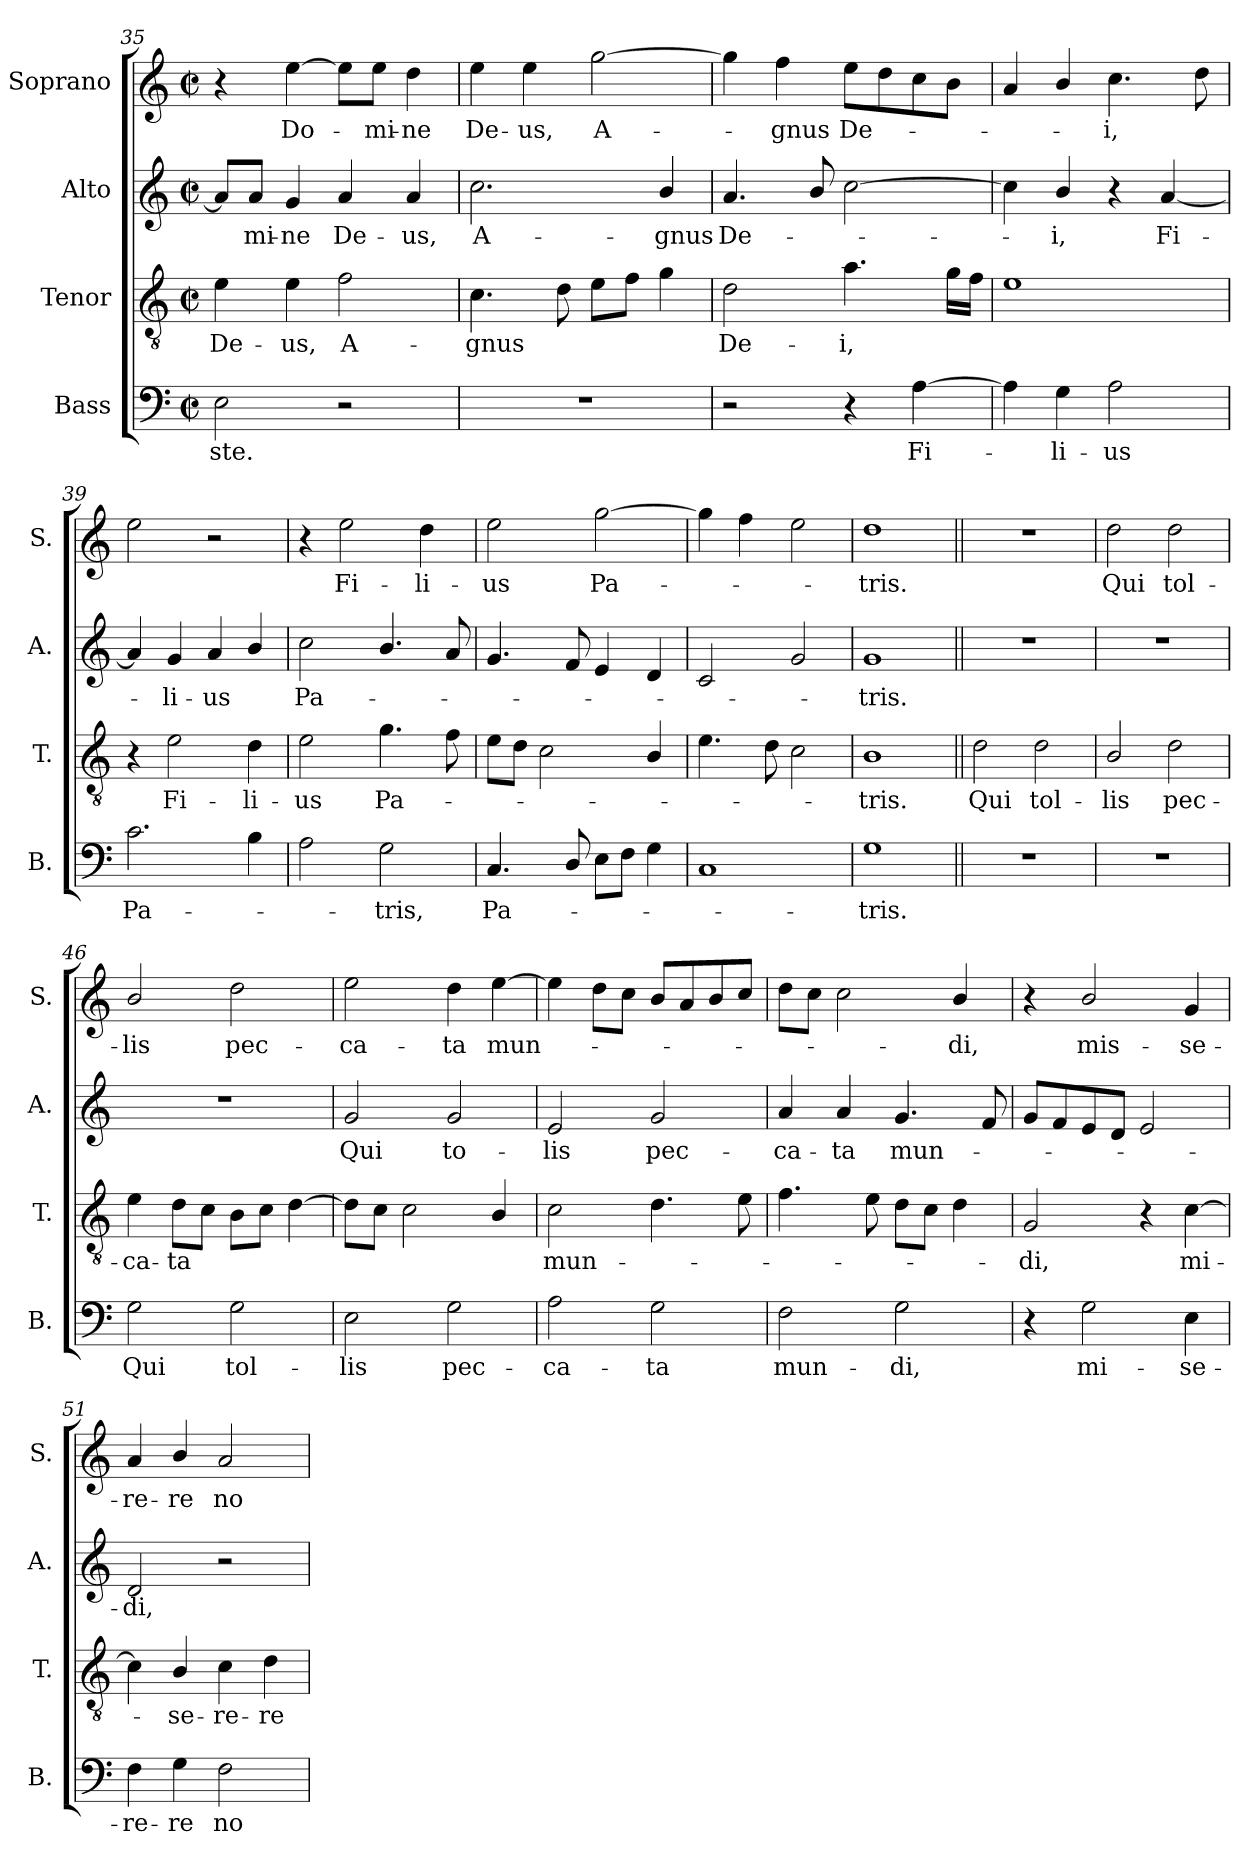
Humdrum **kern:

**kern	**text	**kern	**text	**kern	**text	**kern	**text
*part4	*part4	*part3	*part3	*part2	*part2	*part1	*part1
*staff4	*staff4	*staff3	*staff3	*staff2	*staff2	*staff1	*staff1
*I"Bass	*	*I"Tenor	*	*I"Alto	*	*I"Soprano	*
*I'B.	*	*I'T.	*	*I'A.	*	*I'S.	*
*clefF4	*	*clefGv2	*	*clefG2	*	*clefG2	*
*	*	*ITrd7c12	*	*	*	*	*
*k[]	*	*k[]	*	*k[]	*	*k[]	*
*C:	*	*C:	*	*C:	*	*C:	*
*M2/2	*	*M2/2	*	*M2/2	*	*M2/2	*
*met(c|)	*	*met(c|)	*	*met(c|)	*	*met(c|)	*
=35	=35	=35	=35	=35	=35	=35	=35
!	!LO:LY:b	!	!LO:LY:b	!	!	!	!
2E\	-ste.	4E\	De-	8a/L]	.	4r	.
!	!	!	!	!	!LO:LY:b	!	!
.	.	.	.	8a/J	-mi-	.	.
!	!	!	!LO:LY:b	!	!LO:LY:b	!	!LO:LY:b
.	.	4E\	-us,	4g/	-ne	[>4ee\	Do-
!	!	!	!LO:LY:b	!	!LO:LY:b	!	!
2r	.	2F\	A-	4a/	De-	8ee\L]	.
!	!	!	!	!	!	!	!LO:LY:b
.	.	.	.	.	.	8ee\J	-mi-
!	!	!	!	!	!LO:LY:b	!	!LO:LY:b
.	.	.	.	4a/	-us,	4dd\	-ne
!!LO:PB:g=z
=36	=36	=36	=36	=36	=36	=36	=36
!	!	!	!LO:LY:b	!	!LO:LY:b	!	!LO:LY:b
1r	.	4.C\	-gnus	2.cc\	A-	4ee\	De-
!	!	!	!	!	!	!	!LO:LY:b
.	.	.	.	.	.	4ee\	-us,
.	.	8D\	.	.	.	.	.
!	!	!	!	!	!	!	!LO:LY:b
.	.	8E\L	.	.	.	[>2gg\	A-
.	.	8F\J	.	.	.	.	.
!	!	!	!	!	!LO:LY:b	!	!
.	.	4G\	.	4b/	-gnus	.	.
=37	=37	=37	=37	=37	=37	=37	=37
!	!	!	!LO:LY:b	!	!LO:LY:b	!	!
2r	.	2D\	De-	4.a/	De-	4gg\]	.
!	!	!	!	!	!	!	!LO:LY:b
.	.	.	.	.	.	4ff\	-gnus
.	.	.	.	8b/	.	.	.
!	!	!	!LO:LY:b	!	!	!	!LO:LY:b
4r	.	4.A\	-i,	[>2cc\	.	8ee\L	De-
.	.	.	.	.	.	8dd\	.
!	!LO:LY:b	!	!	!	!	!	!
[>4A\	Fi-	.	.	.	.	8cc\	.
.	.	16G\LL	.	.	.	8b\J	.
.	.	16F\JJ	.	.	.	.	.
=38	=38	=38	=38	=38	=38	=38	=38
4A\]	.	1E	.	4cc\]	.	4a/	.
!	!LO:LY:b	!	!	!	!LO:LY:b	!	!
4G\	-li-	.	.	4b/	-i,	4b/	.
!	!LO:LY:b	!	!	!	!	!	!LO:LY:b
2A\	-us	.	.	4r	.	4.cc\	-i,
!	!	!	!	!	!LO:LY:b	!	!
.	.	.	.	[<4a/	Fi-	.	.
.	.	.	.	.	.	8dd\	.
=39	=39	=39	=39	=39	=39	=39	=39
!	!LO:LY:b	!	!	!	!	!	!
2.c\	Pa-	4r	.	4a/]	.	2ee\	.
!	!	!	!LO:LY:b	!	!LO:LY:b	!	!
.	.	2E\	Fi-	4g/	-li-	.	.
!	!	!	!	!	!LO:LY:b	!	!
.	.	.	.	4a/	-us	2r	.
!	!	!	!LO:LY:b	!	!	!	!
4B\	.	4D\	-li-	4b/	.	.	.
=40	=40	=40	=40	=40	=40	=40	=40
!	!	!	!LO:LY:b	!	!LO:LY:b	!	!
2A\	.	2E\	-us	2cc\	Pa-	4r	.
!	!	!	!	!	!	!	!LO:LY:b
.	.	.	.	.	.	2ee\	Fi-
!	!LO:LY:b	!	!LO:LY:b	!	!	!	!
2G\	-tris,	4.G\	Pa-	4.b/	.	.	.
!	!	!	!	!	!	!	!LO:LY:b
.	.	.	.	.	.	4dd\	-li-
.	.	8F\	.	8a/	.	.	.
=41	=41	=41	=41	=41	=41	=41	=41
!	!LO:LY:b	!	!	!	!	!	!LO:LY:b
4.C/	Pa-	8E\L	.	4.g/	.	2ee\	-us
.	.	8D\J	.	.	.	.	.
.	.	2C\	.	.	.	.	.
8D/	.	.	.	8f/	.	.	.
!	!	!	!	!	!	!	!LO:LY:b
8E\L	.	.	.	4e/	.	[>2gg\	Pa-
8F\J	.	.	.	.	.	.	.
4G\	.	4BB/	.	4d/	.	.	.
!!LO:LB:g=z
=42	=42	=42	=42	=42	=42	=42	=42
1C	.	4.E\	.	2c/	.	4gg\]	.
.	.	.	.	.	.	4ff\	.
.	.	8D\	.	.	.	.	.
.	.	2C\	.	2g/	.	2ee\	.
=43	=43	=43	=43	=43	=43	=43	=43
!	!LO:LY:b	!	!LO:LY:b	!	!LO:LY:b	!	!LO:LY:b
1G	-tris.	1BB	-tris.	1g	-tris.	1dd	-tris.
=44||	=44||	=44||	=44||	=44||	=44||	=44||	=44||
!	!	!	!LO:LY:b	!	!	!	!
1r	.	2D\	Qui	1r	.	1r	.
!	!	!	!LO:LY:b	!	!	!	!
.	.	2D\	tol-	.	.	.	.
=45	=45	=45	=45	=45	=45	=45	=45
!	!	!	!LO:LY:b	!	!	!	!LO:LY:b
1r	.	2BB/	-lis	1r	.	2dd\	Qui
!	!	!	!LO:LY:b	!	!	!	!LO:LY:b
.	.	2D\	pec-	.	.	2dd\	tol-
=46	=46	=46	=46	=46	=46	=46	=46
!	!LO:LY:b	!	!LO:LY:b	!	!	!	!LO:LY:b
2G\	Qui	4E\	-ca-	1r	.	2b/	-lis
!	!	!	!LO:LY:b	!	!	!	!
.	.	8D\L	-ta	.	.	.	.
.	.	8C\J	.	.	.	.	.
!	!LO:LY:b	!	!	!	!	!	!LO:LY:b
2G\	tol-	8BB\L	.	.	.	2dd\	pec-
.	.	8C\J	.	.	.	.	.
.	.	[>4D\	.	.	.	.	.
=47	=47	=47	=47	=47	=47	=47	=47
!	!LO:LY:b	!	!	!	!LO:LY:b	!	!LO:LY:b
2E\	-lis	8D\L]	.	2g/	Qui	2ee\	-ca-
.	.	8C\J	.	.	.	.	.
.	.	2C\	.	.	.	.	.
!	!LO:LY:b	!	!	!	!LO:LY:b	!	!LO:LY:b
2G\	pec-	.	.	2g/	to-	4dd\	-ta
!	!	!	!	!	!	!	!LO:LY:b
.	.	4BB/	.	.	.	[>4ee\	mun-
=48	=48	=48	=48	=48	=48	=48	=48
!	!LO:LY:b	!	!LO:LY:b	!	!LO:LY:b	!	!
2A\	-ca-	2C\	mun-	2e/	-lis	4ee\]	.
.	.	.	.	.	.	8dd\L	.
.	.	.	.	.	.	8cc\J	.
!	!LO:LY:b	!	!	!	!LO:LY:b	!	!
2G\	-ta	4.D\	.	2g/	pec-	8b/L	.
.	.	.	.	.	.	8a/	.
.	.	.	.	.	.	8b/	.
.	.	8E\	.	.	.	8cc/J	.
!!LO:LB:g=z
=49	=49	=49	=49	=49	=49	=49	=49
!	!LO:LY:b	!	!	!	!LO:LY:b	!	!
2F\	mun-	4.F\	.	4a/	-ca-	8dd\L	.
.	.	.	.	.	.	8cc\J	.
!	!	!	!	!	!LO:LY:b	!	!
.	.	.	.	4a/	-ta	2cc\	.
.	.	8E\	.	.	.	.	.
!	!LO:LY:b	!	!	!	!LO:LY:b	!	!
2G\	-di,	8D\L	.	4.g/	mun-	.	.
.	.	8C\J	.	.	.	.	.
!	!	!	!	!	!	!	!LO:LY:b
.	.	4D\	.	.	.	4b/	-di,
.	.	.	.	8f/	.	.	.
=50	=50	=50	=50	=50	=50	=50	=50
!	!	!	!LO:LY:b	!	!	!	!
4r	.	2GG/	-di,	8g/L	.	4r	.
.	.	.	.	8f/	.	.	.
!	!LO:LY:b	!	!	!	!	!	!LO:LY:b
2G\	mi-	.	.	8e/	.	2b/	mis-
.	.	.	.	8d/J	.	.	.
.	.	4r	.	2e/	.	.	.
!	!LO:LY:b	!	!LO:LY:b	!	!	!	!LO:LY:b
4E\	-se-	[>4C\	mi-	.	.	4g/	-se-
=51	=51	=51	=51	=51	=51	=51	=51
!	!LO:LY:b	!	!	!	!LO:LY:b	!	!LO:LY:b
4F\	-re-	4C\]	.	2d/	-di,	4a/	-re-
!	!LO:LY:b	!	!LO:LY:b	!	!	!	!LO:LY:b
4G\	-re	4BB/	-se-	.	.	4b/	-re
!	!LO:LY:b	!	!LO:LY:b	!	!	!	!LO:LY:b
2F\	no-	4C\	-re-	2r	.	2a/	no-
!	!	!	!LO:LY:b	!	!	!	!
.	.	4D\	-re	.	.	.	.
=	=	=	=	=	=	=	=
*-	*-	*-	*-	*-	*-	*-	*-
